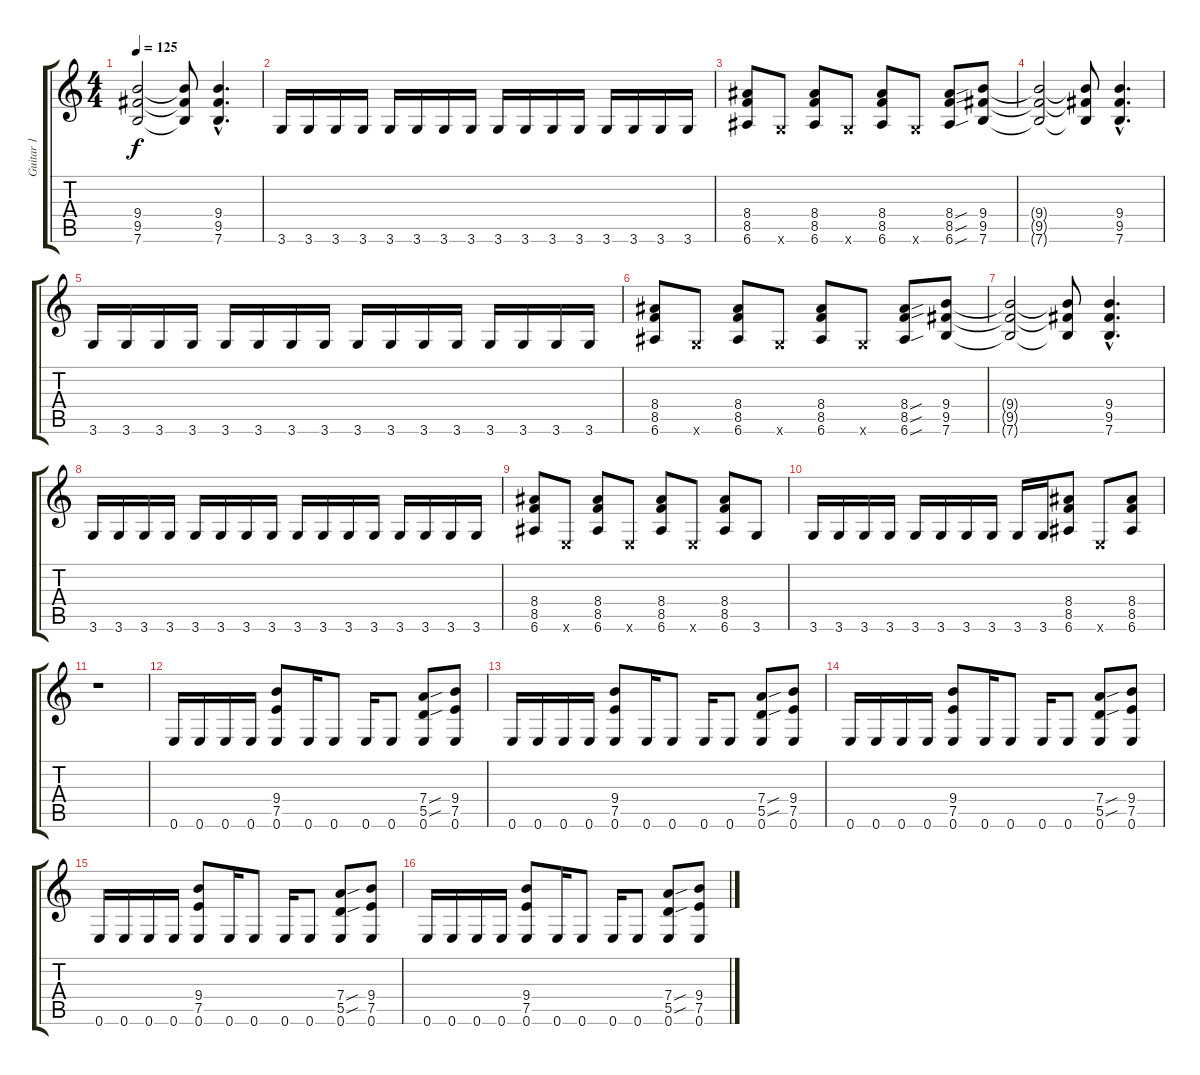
\track ("Guitar 1" "Guitar 1") {instrument distortionguitar}
\staff {score tabs}
\tuning (E4 B3 G3 D3 A2 E2) {hide}
\ts (4 4)
\tempo 125
\clef g2
\ks c
(9.4{t} 9.5{t} 7.6{t}).2{dy f} (9.4{t} 9.5{t} 7.6{t}).8 (9.4{hac} 9.5{hac} 7.6{hac}).4{d} |
3.6.16 3.6.16 3.6.16 3.6.16 3.6.16 3.6.16 3.6.16 3.6.16 3.6.16 3.6.16 3.6.16 3.6.16 3.6.16 3.6.16 3.6.16 3.6.16 |
(8.4 8.5 6.6).8 3.6{x}.8 (8.4 8.5 6.6).8 3.6{x}.8 (8.4 8.5 6.6).8 3.6{x}.8 (8.4{sou} 8.5{sou} 6.6{sou}).8 (9.4 9.5 7.6).8 |
(9.4{t} 9.5{t} 7.6{t}).2 (9.4{t} 9.5{t} 7.6{t}).8 (9.4{hac} 9.5{hac} 7.6{hac}).4{d} |
3.6.16 3.6.16 3.6.16 3.6.16 3.6.16 3.6.16 3.6.16 3.6.16 3.6.16 3.6.16 3.6.16 3.6.16 3.6.16 3.6.16 3.6.16 3.6.16 |
(8.4 8.5 6.6).8 3.6{x}.8 (8.4 8.5 6.6).8 3.6{x}.8 (8.4 8.5 6.6).8 3.6{x}.8 (8.4{sou} 8.5{sou} 6.6{sou}).8 (9.4 9.5 7.6).8 |
(9.4{t} 9.5{t} 7.6{t}).2 (9.4{t} 9.5{t} 7.6{t}).8 (9.4{hac} 9.5{hac} 7.6{hac}).4{d} |
3.6.16 3.6.16 3.6.16 3.6.16 3.6.16 3.6.16 3.6.16 3.6.16 3.6.16 3.6.16 3.6.16 3.6.16 3.6.16 3.6.16 3.6.16 3.6.16 |
(8.4 8.5 6.6).8 0.6{x}.8 (8.4 8.5 6.6).8 0.6{x}.8 (8.4 8.5 6.6).8 0.6{x}.8 (8.4 8.5 6.6).8 3.6.8 |
3.6.16 3.6.16 3.6.16 3.6.16 3.6.16 3.6.16 3.6.16 3.6.16 3.6.16 3.6.16 (8.4 8.5 6.6).8 0.6{x}.8 (8.4 8.5 6.6).8 |
r.1 |
0.6.16 0.6.16 0.6.16 0.6.16 (9.4 7.5 0.6).8 0.6.16 0.6.8 0.6.16 0.6.8 (7.4{sou} 5.5{sou} 0.6).8 (9.4 7.5 0.6).8 |
0.6.16 0.6.16 0.6.16 0.6.16 (9.4 7.5 0.6).8 0.6.16 0.6.8 0.6.16 0.6.8 (7.4{sou} 5.5{sou} 0.6).8 (9.4 7.5 0.6).8 |
0.6.16 0.6.16 0.6.16 0.6.16 (9.4 7.5 0.6).8 0.6.16 0.6.8 0.6.16 0.6.8 (7.4{sou} 5.5{sou} 0.6).8 (9.4 7.5 0.6).8 |
0.6.16 0.6.16 0.6.16 0.6.16 (9.4 7.5 0.6).8 0.6.16 0.6.8 0.6.16 0.6.8 (7.4{sou} 5.5{sou} 0.6).8 (9.4 7.5 0.6).8 |
0.6.16 0.6.16 0.6.16 0.6.16 (9.4 7.5 0.6).8 0.6.16 0.6.8 0.6.16 0.6.8 (7.4{sou} 5.5{sou} 0.6).8 (9.4 7.5 0.6).8
